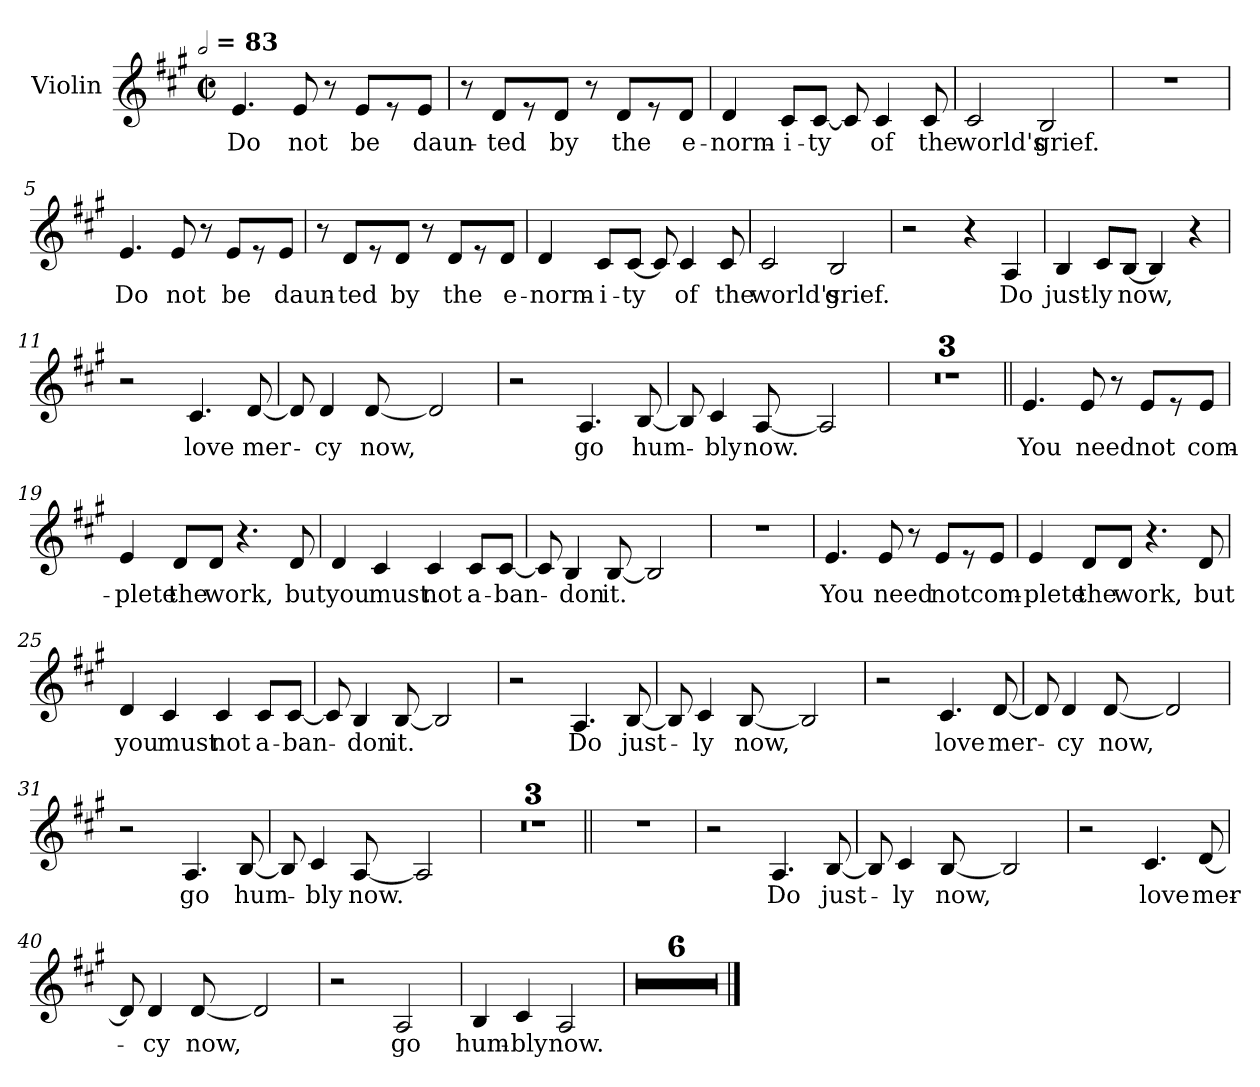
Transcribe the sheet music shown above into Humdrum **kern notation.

**kern	**text
*part1	*part1
*staff1	*staff1
*I"Violin	*
*I'Vln.	*
*clefG2	*
*k[f#c#g#]	*
!!LO:TX:omd:t=[half] = 83
*M2/2	*
*met(c|)	*
*MM166	*
=	=
4.e/	Do
8e/	not
8r	.
8eL	be
8r	.
8eJ	daun-
=1	=1
8r	.
8dL	-ted
8r	.
8dJ	by
8r	.
8dL	the
8r	.
8dJ	e-
=2	=2
4d/	-norm-
8c#L	-i-
[8c#J	-ty
8c#/]	.
4c#/	of
8c#/	the
=3	=3
2c#/	world's
2B/	grief.
=4	=4
1r	.
!!LO:LB:g=z
=5	=5
4.e/	Do
8e/	not
8r	.
8eL	be
8r	.
8eJ	daun-
=6	=6
8r	.
8dL	-ted
8r	.
8dJ	by
8r	.
8dL	the
8r	.
8dJ	e-
=7	=7
4d/	-norm-
8c#L	-i-
[8c#J	-ty
8c#/]	.
4c#/	of
8c#/	the
=8	=8
2c#/	world's
2B/	grief.
!!LO:LB:g=z
=9	=9
2r	.
4r	.
4A/	Do
=10	=10
4B/	just-
8c#L	-ly
[8BJ	now,
4B/]	.
4r	.
=11	=11
2r	.
4.c#/	love
[8d/	mer-
=12	=12
8d/]	.
4d/	-cy
[8d/	now,
2d/]	.
=13	=13
2r	.
4.A/	go
[8B/	hum-
=14	=14
8B/]	.
4c#/	-bly
[8A/	now.
2A/]	.
=15	=15
1r	.
=16	=16
1r	.
=17	=17
1r	.
!!LO:LB:g=z
=18||	=18||
4.e/	You
8e/	need
8r	.
8eL	not
8r	.
8eJ	com-
=19	=19
4e/	-plete
8dL	the
8dJ	work,
4.r	.
8d/	but
=20	=20
4d/	you
4c#/	must
4c#/	not
8c#L	a-
[8c#J	-ban-
=21	=21
8c#/]	.
4B/	-don
[8B/	it.
2B/]	.
=22	=22
1r	.
!!LO:LB:g=z
=23	=23
4.e/	You
8e/	need
8r	.
8eL	not
8r	.
8eJ	com-
=24	=24
4e/	-plete
8dL	the
8dJ	work,
4.r	.
8d/	but
=25	=25
4d/	you
4c#/	must
4c#/	not
8c#L	a-
[8c#J	-ban-
=26	=26
8c#/]	.
4B/	-don
[8B/	it.
2B/]	.
!!LO:LB:g=z
=27	=27
2r	.
4.A/	Do
[8B/	just-
=28	=28
8B/]	.
4c#/	-ly
[8B/	now,
2B/]	.
=29	=29
2r	.
4.c#/	love
[8d/	mer-
=30	=30
8d/]	.
4d/	-cy
[8d/	now,
2d/]	.
=31	=31
2r	.
4.A/	go
[8B/	hum-
=32	=32
8B/]	.
4c#/	-bly
[8A/	now.
2A/]	.
=33	=33
1r	.
=34	=34
1r	.
=35	=35
1r	.
!!LO:LB:g=z
=36||	=36||
1r	.
=37	=37
2r	.
4.A/	Do
[8B/	just-
=38	=38
8B/]	.
4c#/	-ly
[8B/	now,
2B/]	.
=39	=39
2r	.
4.c#/	love
[8d/	mer-
=40	=40
8d/]	.
4d/	-cy
[8d/	now,
2d/]	.
=41	=41
2r	.
2A/	go
=42	=42
4B/	hum-
4c#/	-bly
2A/	now.
!!LO:LB:g=z
=43	=43
1r	.
=44	=44
1r	.
=45	=45
1r	.
=46	=46
1r	.
=47	=47
1r	.
=48	=48
1r	.
==	==
*-	*-
